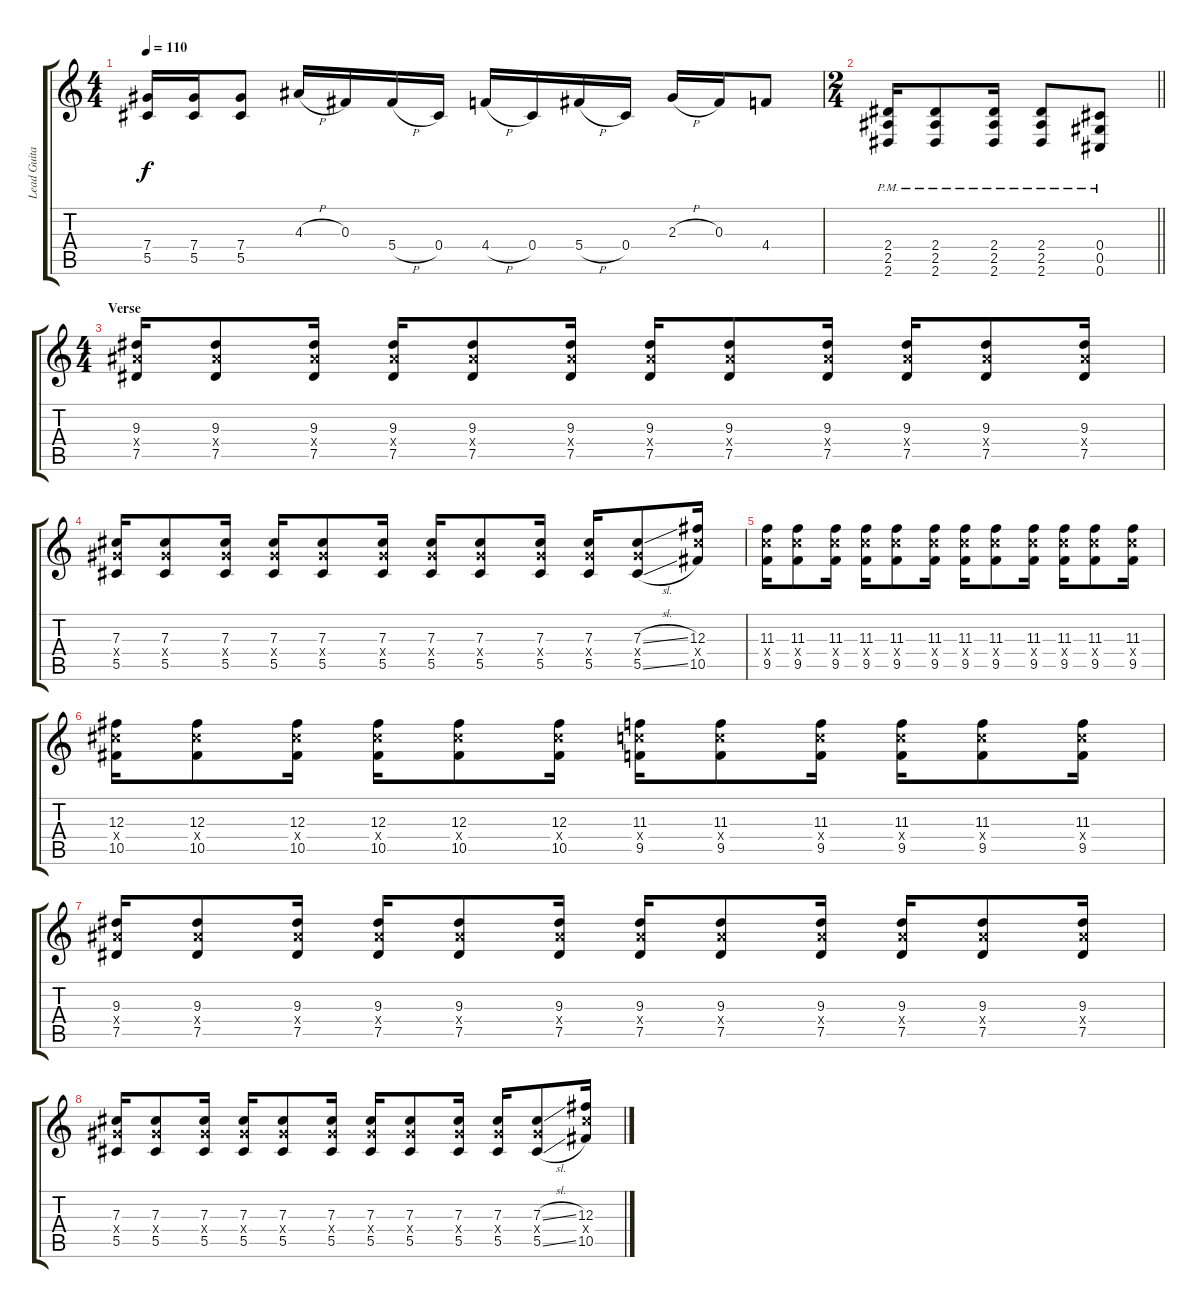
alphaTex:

\track ("Lead Guitar" "Lead Guita") {instrument distortionguitar}
\staff {score tabs}
\tuning (Eb4 Bb3 Gb3 Db3 Ab2 Db2) {hide}
\ts (4 4)
\tempo 110
\clef g2
\ks c
(7.4{t} 5.5{t}).16{dy f} (7.4 5.5).16 (7.4 5.5).8 4.3{h}.16 0.3.16 5.4{h}.16 0.4.16 4.4{h}.16 0.4.16 5.4{h}.16 0.4.16 2.3{h}.16 0.3.16 4.4.8 |
\ts (2 4)
\barLineRight lightlight
(2.4{pm} 2.5{pm} 2.6{pm}).16 (2.4{pm} 2.5{pm} 2.6{pm}).8 (2.4{pm} 2.5{pm} 2.6{pm}).16 (2.4{pm} 2.5{pm} 2.6{pm}).8 (0.4{pm} 0.5{pm} 0.6{pm}).8 |
\ts (4 4)
\section ("" "Verse")
(9.3 9.4{x} 7.5).16 (9.3 9.4{x} 7.5).8 (9.3 9.4{x} 7.5).16 (9.3 9.4{x} 7.5).16 (9.3 9.4{x} 7.5).8 (9.3 9.4{x} 7.5).16 (9.3 9.4{x} 7.5).16 (9.3 9.4{x} 7.5).8 (9.3 9.4{x} 7.5).16 (9.3 9.4{x} 7.5).16 (9.3 9.4{x} 7.5).8 (9.3 9.4{x} 7.5).16 |
(7.3 7.4{x} 5.5).16 (7.3 7.4{x} 5.5).8 (7.3 7.4{x} 5.5).16 (7.3 7.4{x} 5.5).16 (7.3 7.4{x} 5.5).8 (7.3 7.4{x} 5.5).16 (7.3 7.4{x} 5.5).16 (7.3 7.4{x} 5.5).8 (7.3 7.4{x} 5.5).16 (7.3 7.4{x} 5.5).16 (7.3{sl} 7.4{x} 5.5{sl}).8 (12.3 12.4{x} 10.5).16 |
(11.3 11.4{x} 9.5).16 (11.3 11.4{x} 9.5).8 (11.3 11.4{x} 9.5).16 (11.3 11.4{x} 9.5).16 (11.3 11.4{x} 9.5).8 (11.3 11.4{x} 9.5).16 (11.3 11.4{x} 9.5).16 (11.3 11.4{x} 9.5).8 (11.3 11.4{x} 9.5).16 (11.3 11.4{x} 9.5).16 (11.3 11.4{x} 9.5).8 (11.3 11.4{x} 9.5).16 |
(12.3 12.4{x} 10.5).16 (12.3 12.4{x} 10.5).8 (12.3 12.4{x} 10.5).16 (12.3 12.4{x} 10.5).16 (12.3 12.4{x} 10.5).8 (12.3 12.4{x} 10.5).16 (11.3 11.4{x} 9.5).16 (11.3 11.4{x} 9.5).8 (11.3 11.4{x} 9.5).16 (11.3 11.4{x} 9.5).16 (11.3 11.4{x} 9.5).8 (11.3 11.4{x} 9.5).16 |
(9.3 9.4{x} 7.5).16 (9.3 9.4{x} 7.5).8 (9.3 9.4{x} 7.5).16 (9.3 9.4{x} 7.5).16 (9.3 9.4{x} 7.5).8 (9.3 9.4{x} 7.5).16 (9.3 9.4{x} 7.5).16 (9.3 9.4{x} 7.5).8 (9.3 9.4{x} 7.5).16 (9.3 9.4{x} 7.5).16 (9.3 9.4{x} 7.5).8 (9.3 9.4{x} 7.5).16 |
(7.3 7.4{x} 5.5).16 (7.3 7.4{x} 5.5).8 (7.3 7.4{x} 5.5).16 (7.3 7.4{x} 5.5).16 (7.3 7.4{x} 5.5).8 (7.3 7.4{x} 5.5).16 (7.3 7.4{x} 5.5).16 (7.3 7.4{x} 5.5).8 (7.3 7.4{x} 5.5).16 (7.3 7.4{x} 5.5).16 (7.3{sl} 7.4{x} 5.5{sl}).8 (12.3 12.4{x} 10.5).16
